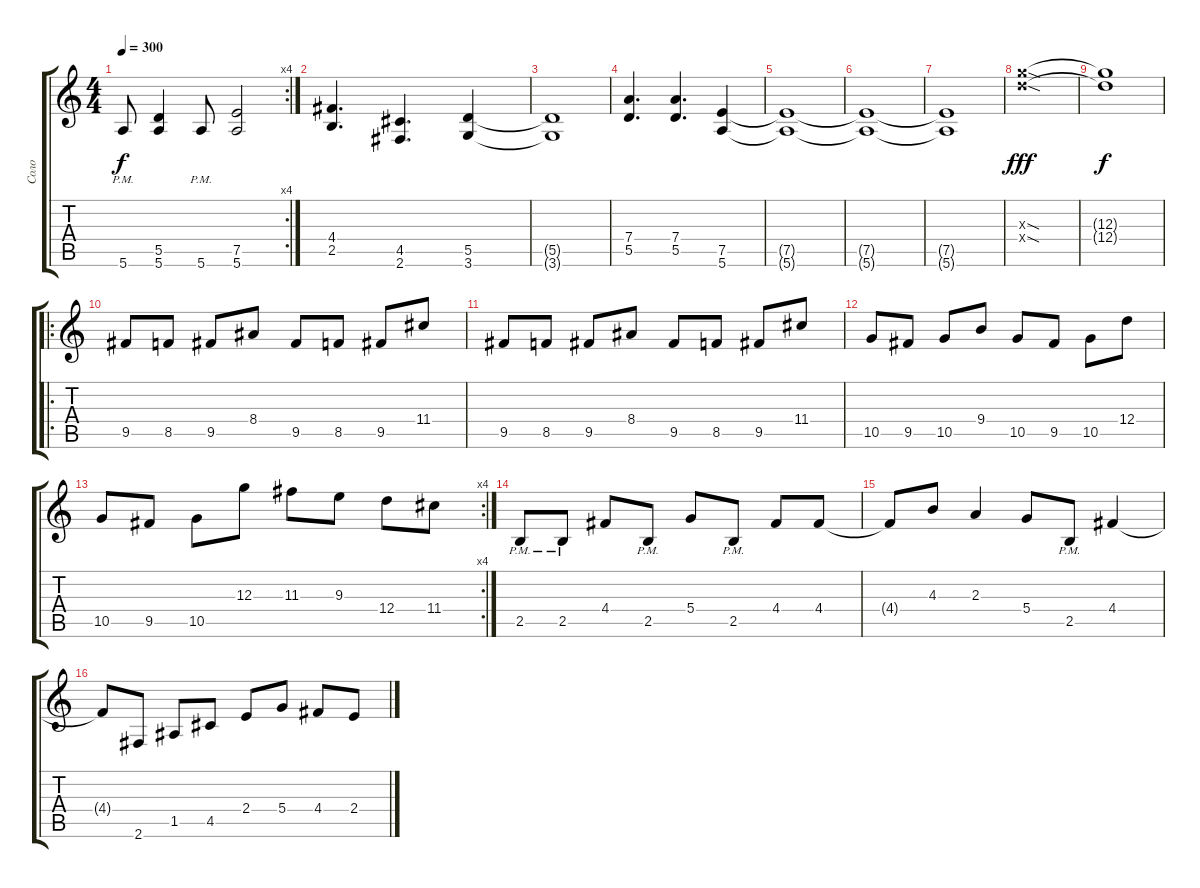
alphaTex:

\track ("Соло" "Соло") {instrument distortionguitar}
\staff {score tabs}
\tuning (E4 B3 G3 D3 A2 E2) {hide}
\rc 4
\ts (4 4)
\tempo 300
\clef g2
\ks c
5.6{pm}.8{dy f} (5.5 5.6).4 5.6{pm}.8 (7.5 5.6).2 |
(4.4 2.5).4{d} (4.5 2.6).4{d} (5.5 3.6).4 |
(5.5{t} 3.6{t}).1 |
(7.4 5.5).4{d} (7.4 5.5).4{d} (7.5 5.6).4 |
(7.5{t} 5.6{t}).1 |
(7.5{t} 5.6{t}).1 |
(7.5{t} 5.6{t}).1 |
(12.3{sod x} 12.4{sod x}).1{dy fff} |
(12.3{t} 12.4{t}).1{dy f} |
\ro
9.5.8 8.5.8 9.5.8 8.4.8 9.5.8 8.5.8 9.5.8 11.4.8 |
9.5.8 8.5.8 9.5.8 8.4.8 9.5.8 8.5.8 9.5.8 11.4.8 |
10.5.8 9.5.8 10.5.8 9.4.8 10.5.8 9.5.8 10.5.8 12.4.8 |
\rc 4
10.5.8 9.5.8 10.5.8 12.3.8 11.3.8 9.3.8 12.4.8 11.4.8 |
2.5{pm}.8 2.5{pm}.8 4.4.8 2.5{pm}.8 5.4.8 2.5{pm}.8 4.4.8 4.4.8 |
4.4{t}.8 4.3.8 2.3.4 5.4.8 2.5{pm}.8 4.4.4 |
4.4{t}.8 2.6.8 1.5.8 4.5.8 2.4.8 5.4.8 4.4.8 2.4.8
